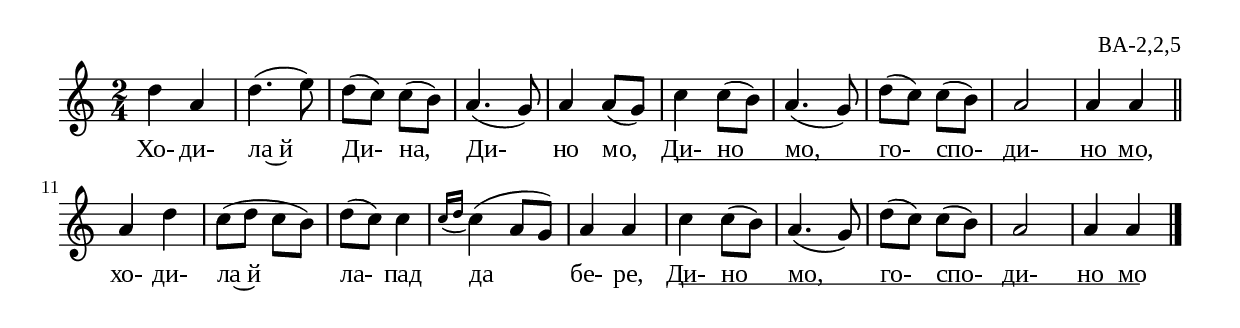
%{
BA_2_2_05
%}

\include "td-preamble.ly"

\score {
\relative c'' {
%% \tempo 4 = 152
  \time 2/4
d4 a | d4.( e8) | d8( c) c8( b) | a4.( g8) | a4 a8( g) | c4 c8( b) | a4.( g8) | d'8( c) c8( b) | a2 | a4 a  
 \bar "||"
 a4 d | c8([ d] c[ b]) | d8( c) c4 | \acciaccatura {c16[d]} c4( a8[ g]) | a4 a | c4 c8( b) | a4.( g8) | d'8( c) c8([ b]) | a2 | a4 a
 \bar "|."
}
\addlyrics { Хо- ди- "ла~й" Ди- на, Ди- но  мо,
Ди- \startTextSpan но мо, го- спо- ди- но мо,  \stopTextSpan
             хо- ди- "ла~й" ла- пад да бе- ре, 
Ди- \startTextSpan но мо, го- спо- ди- но мо \stopTextSpan }
%
\layout {
  indent = #0
  line-width = 190\mm
  ragged-right=##f
\context {
      \Lyrics
      \consists "Text_spanner_engraver"
      \override TextSpanner #'direction = #DOWN
      \override TextSpanner #'style = #'line    
      \override TextSpanner #'outside-staff-priority = ##f
      \override TextSpanner #'padding = #0.2 % sets the distance of the line from the lyrics
      \override TextSpanner #'bound-details =
      #`((left . ((Y . 0)
                  (padding . 0)
                  (attach-dir . ,LEFT)))
         (left-broken . ((end-on-note . #t)))
         (right . ((Y . 0)
                   (padding . 0)
                   (attach-dir . ,RIGHT))))
    }
  
}
%
\midi { 
	\context {
		\Score
		tempoWholesPerMinute = #(ly:make-moment 152 4)
		}
	}
}
%
\header{
  opus = "ВА-2,2,5"
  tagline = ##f
}


